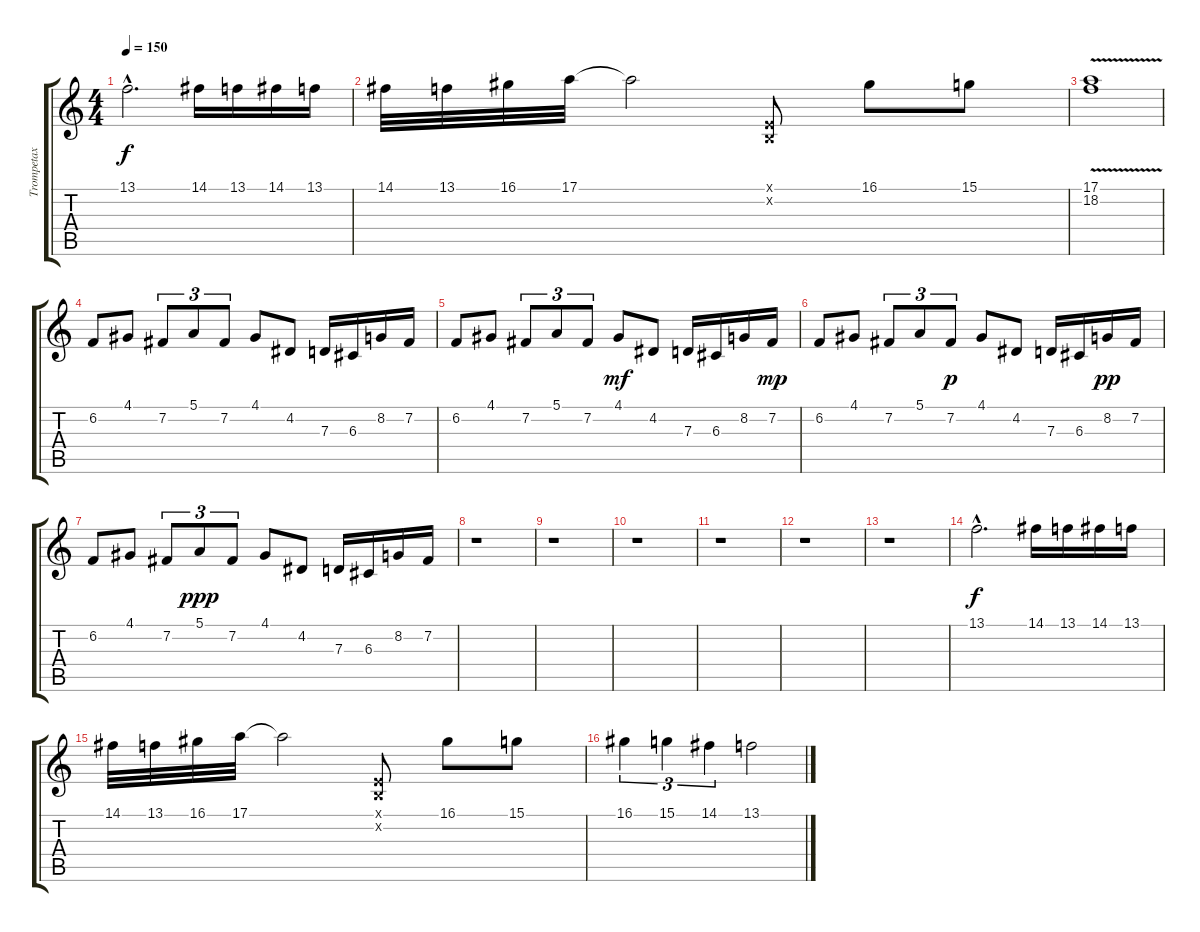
\track ("Trompetax" "Trompetax") {instrument trumpet}
\staff {score tabs}
\tuning (E4 B3 G3 D3 A2 E2) {hide}
\ts (4 4)
\tempo 150
\clef g2
\ks c
13.1{hac}.2{d dy f} 14.1.16 13.1.16 14.1.16 13.1.16 |
14.1.32 13.1.32 16.1.32 17.1.32 17.1{t}.2 (0.1{x} 0.2{x}).8 16.1.8 15.1.8 |
(17.1{v} 18.2{v}).1 |
6.2.8 4.1.8 7.2.8{tu (3 2)} 5.1.8{tu (3 2)} 7.2.8{tu (3 2)} 4.1.8 4.2.8 7.3.16 6.3.16 8.2.16 7.2.16 |
6.2.8 4.1.8 7.2.8{tu (3 2)} 5.1.8{tu (3 2)} 7.2.8{tu (3 2)} 4.1.8{dy mf} 4.2.8 7.3.16 6.3.16 8.2.16 7.2.16{dy mp} |
6.2.8 4.1.8 7.2.8{tu (3 2)} 5.1.8{tu (3 2)} 7.2.8{tu (3 2) dy p} 4.1.8 4.2.8 7.3.16 6.3.16 8.2.16{dy pp} 7.2.16 |
6.2.8 4.1.8 7.2.8{tu (3 2)} 5.1.8{tu (3 2) dy ppp} 7.2.8{tu (3 2)} 4.1.8 4.2.8 7.3.16 6.3.16 8.2.16 7.2.16 |
r.1 |
r.1 |
r.1 |
r.1 |
r.1 |
r.1 |
13.1{hac}.2{d dy f} 14.1.16 13.1.16 14.1.16 13.1.16 |
14.1.32 13.1.32 16.1.32 17.1.32 17.1{t}.2 (0.1{x} 0.2{x}).8 16.1.8 15.1.8 |
16.1.4{tu (3 2)} 15.1.4{tu (3 2)} 14.1.4{tu (3 2)} 13.1.2
